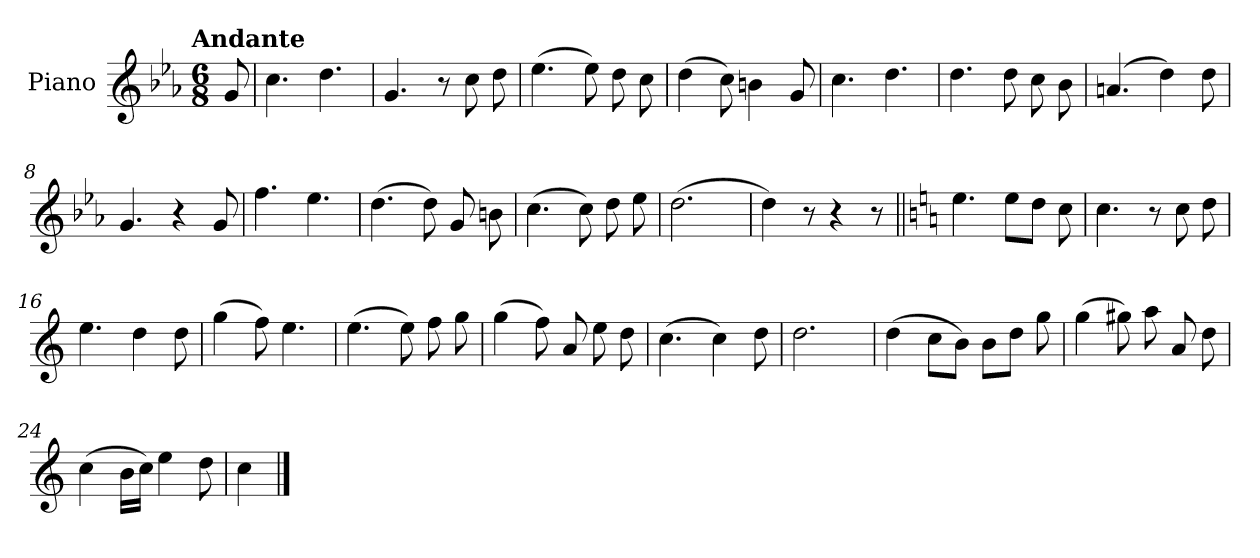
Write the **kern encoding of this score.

**kern
*part1
*staff1
*I"Piano
*I'Pno.
*clefG2
*k[b-e-a-]
!!LO:TX:omd:t=Andante
*M6/8
*MM92
=
8g/
=1
4.cc\
4.dd\
=2
4.g/
8r
8cc\
8dd\
=3
(>4.ee-\
8ee-\)
8dd\
8cc\
=4
(>4dd\
8cc\)
4bn\
8g/
!!LO:LB:g=z
=5
4.cc\
4.dd\
=6
4.dd\
8dd\
8cc\
8b-\
=7
(>4.an/
4dd\)
8dd\
=8
4.g/
4r
8g/
=9
4.ff\
4.ee-\
=10
(>4.dd\
8dd\)
8g/
8bn\
=11
(>4.cc\
8cc\)
8dd\
8ee-\
!!LO:LB:g=z
=12
(>2.dd\
=13
4dd\)
8r
4r
8r
=14||
*k[]
4.ee\
8ee\L
8dd\J
8cc\
=15
4.cc\
8r
8cc\
8dd\
=16
4.ee\
4dd\
8dd\
=17
(>4gg\
8ff\)
4.ee\
=18
(>4.ee\
8ee\)
8ff\
8gg\
!!LO:LB:g=z
=19
(>4gg\
8ff\)
8a/
8ee\
8dd\
=20
(>4.cc\
4cc\)
8dd\
=21
2.dd\
=22
(>4dd\
8cc\L
8b\J)
8b\L
8dd\J
8gg\
=23
(>4gg\
8gg#X\)
8aa\
8a/
8dd\
=24
(>4cc\
16b\LL
16cc\JJ)
4ee\
8dd\
=25
4cc\
==
*-
